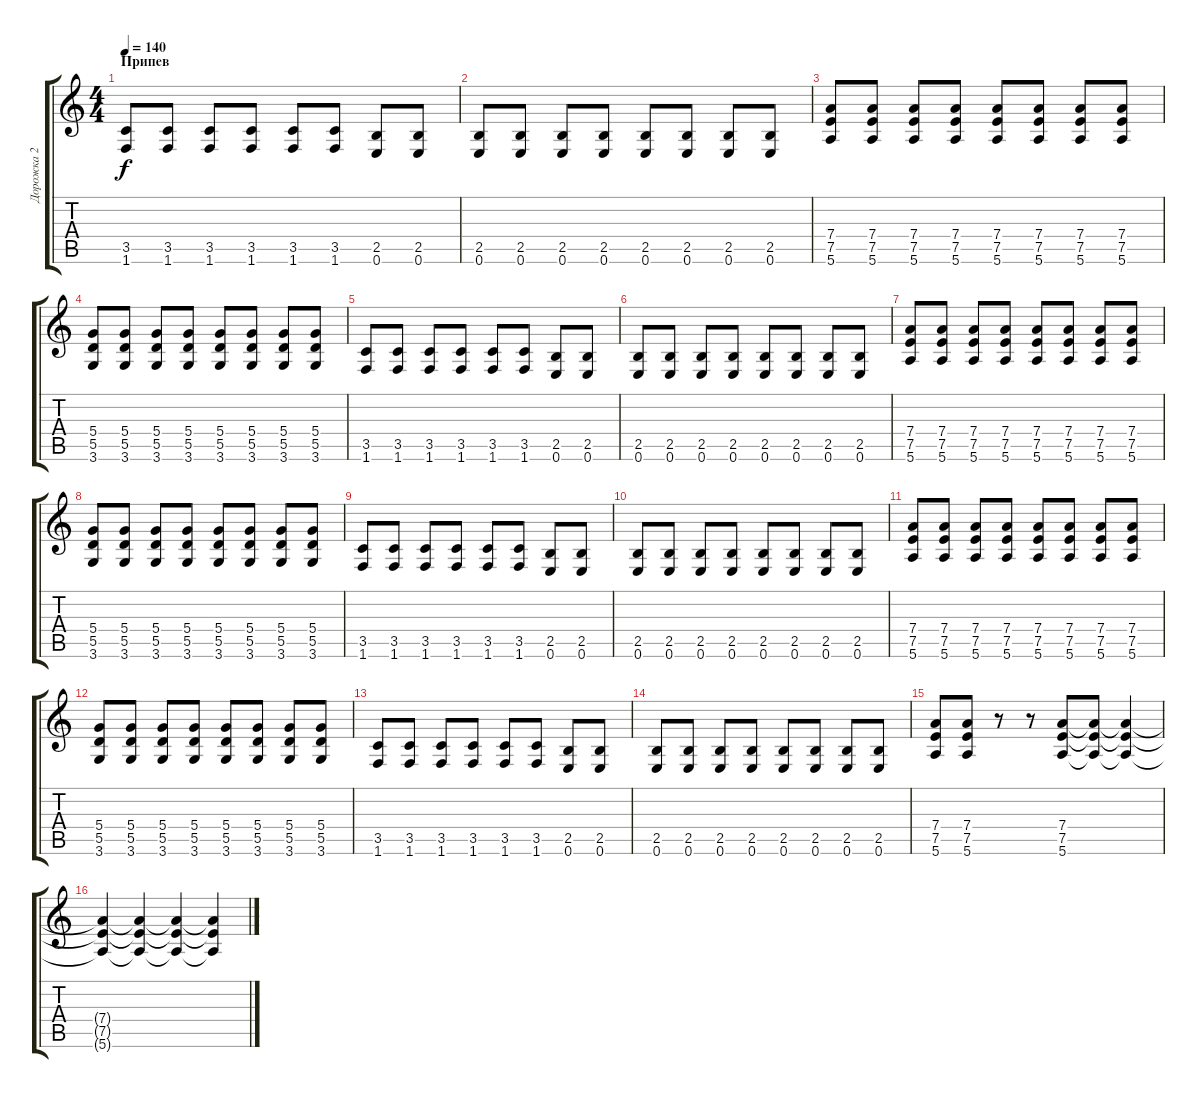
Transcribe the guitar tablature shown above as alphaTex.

\track ("Дорожка 2" "Дорожка 2") {instrument acousticguitarsteel}
\staff {score tabs}
\tuning (E4 B3 G3 D3 A2 E2) {hide}
\ts (4 4)
\section ("" "Припев")
\tempo 140
\clef g2
\ks c
(3.5 1.6).8{dy f volume 11} (3.5 1.6).8 (3.5 1.6).8 (3.5 1.6).8 (3.5 1.6).8 (3.5 1.6).8 (2.5 0.6).8 (2.5 0.6).8 |
(2.5 0.6).8 (2.5 0.6).8 (2.5 0.6).8 (2.5 0.6).8 (2.5 0.6).8 (2.5 0.6).8 (2.5 0.6).8 (2.5 0.6).8 |
(7.4 7.5 5.6).8 (7.4 7.5 5.6).8 (7.4 7.5 5.6).8 (7.4 7.5 5.6).8 (7.4 7.5 5.6).8 (7.4 7.5 5.6).8 (7.4 7.5 5.6).8 (7.4 7.5 5.6).8 |
(5.4 5.5 3.6).8 (5.4 5.5 3.6).8 (5.4 5.5 3.6).8 (5.4 5.5 3.6).8 (5.4 5.5 3.6).8 (5.4 5.5 3.6).8 (5.4 5.5 3.6).8 (5.4 5.5 3.6).8 |
(3.5 1.6).8 (3.5 1.6).8 (3.5 1.6).8 (3.5 1.6).8 (3.5 1.6).8 (3.5 1.6).8 (2.5 0.6).8 (2.5 0.6).8 |
(2.5 0.6).8 (2.5 0.6).8 (2.5 0.6).8 (2.5 0.6).8 (2.5 0.6).8 (2.5 0.6).8 (2.5 0.6).8 (2.5 0.6).8 |
(7.4 7.5 5.6).8 (7.4 7.5 5.6).8 (7.4 7.5 5.6).8 (7.4 7.5 5.6).8 (7.4 7.5 5.6).8 (7.4 7.5 5.6).8 (7.4 7.5 5.6).8 (7.4 7.5 5.6).8 |
(5.4 5.5 3.6).8 (5.4 5.5 3.6).8 (5.4 5.5 3.6).8 (5.4 5.5 3.6).8 (5.4 5.5 3.6).8 (5.4 5.5 3.6).8 (5.4 5.5 3.6).8 (5.4 5.5 3.6).8 |
(3.5 1.6).8 (3.5 1.6).8 (3.5 1.6).8 (3.5 1.6).8 (3.5 1.6).8 (3.5 1.6).8 (2.5 0.6).8 (2.5 0.6).8 |
(2.5 0.6).8 (2.5 0.6).8 (2.5 0.6).8 (2.5 0.6).8 (2.5 0.6).8 (2.5 0.6).8 (2.5 0.6).8 (2.5 0.6).8 |
(7.4 7.5 5.6).8 (7.4 7.5 5.6).8 (7.4 7.5 5.6).8 (7.4 7.5 5.6).8 (7.4 7.5 5.6).8 (7.4 7.5 5.6).8 (7.4 7.5 5.6).8 (7.4 7.5 5.6).8 |
(5.4 5.5 3.6).8 (5.4 5.5 3.6).8 (5.4 5.5 3.6).8 (5.4 5.5 3.6).8 (5.4 5.5 3.6).8 (5.4 5.5 3.6).8 (5.4 5.5 3.6).8 (5.4 5.5 3.6).8 |
(3.5 1.6).8 (3.5 1.6).8 (3.5 1.6).8 (3.5 1.6).8 (3.5 1.6).8 (3.5 1.6).8 (2.5 0.6).8 (2.5 0.6).8 |
(2.5 0.6).8 (2.5 0.6).8 (2.5 0.6).8 (2.5 0.6).8 (2.5 0.6).8 (2.5 0.6).8 (2.5 0.6).8 (2.5 0.6).8 |
(7.4 7.5 5.6).8 (7.4 7.5 5.6).8 r.8 r.8 (7.4 7.5 5.6).8 (7.4{t} 7.5{t} 5.6{t}).8 (7.4{t} 7.5{t} 5.6{t}).4 |
(7.4{t} 7.5{t} 5.6{t}).4 (7.4{t} 7.5{t} 5.6{t}).4 (7.4{t} 7.5{t} 5.6{t}).4 (7.4{t} 7.5{t} 5.6{t}).4
